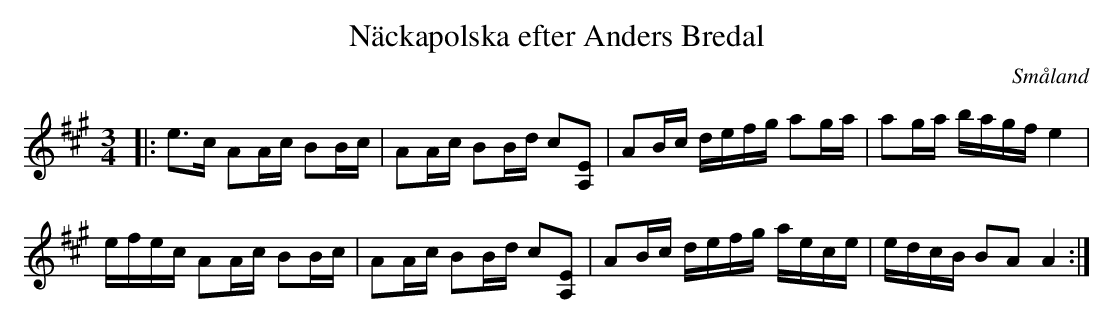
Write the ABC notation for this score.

X:1
T:Näckapolska efter Anders Bredal
O:Småland
M:3/4
L:1/8
K:A
|: e>c AA/2c/2 BB/2c/2 | AA/2c/2 BB/2d/2 c[EA,] | AB/2c/2 d/2e/2f/2g/2 ag/2a/2 | ag/2a/2 b/2a/2g/2f/2 e2 |
 e/2f/2e/2c/2 AA/2c/2 BB/2c/2 | AA/2c/2 BB/2d/2 c[EA,] | AB/2c/2 d/2e/2f/2g/2 a/2e/2c/2e/2 | e/2d/2c/2B/2 BA A2 :|
